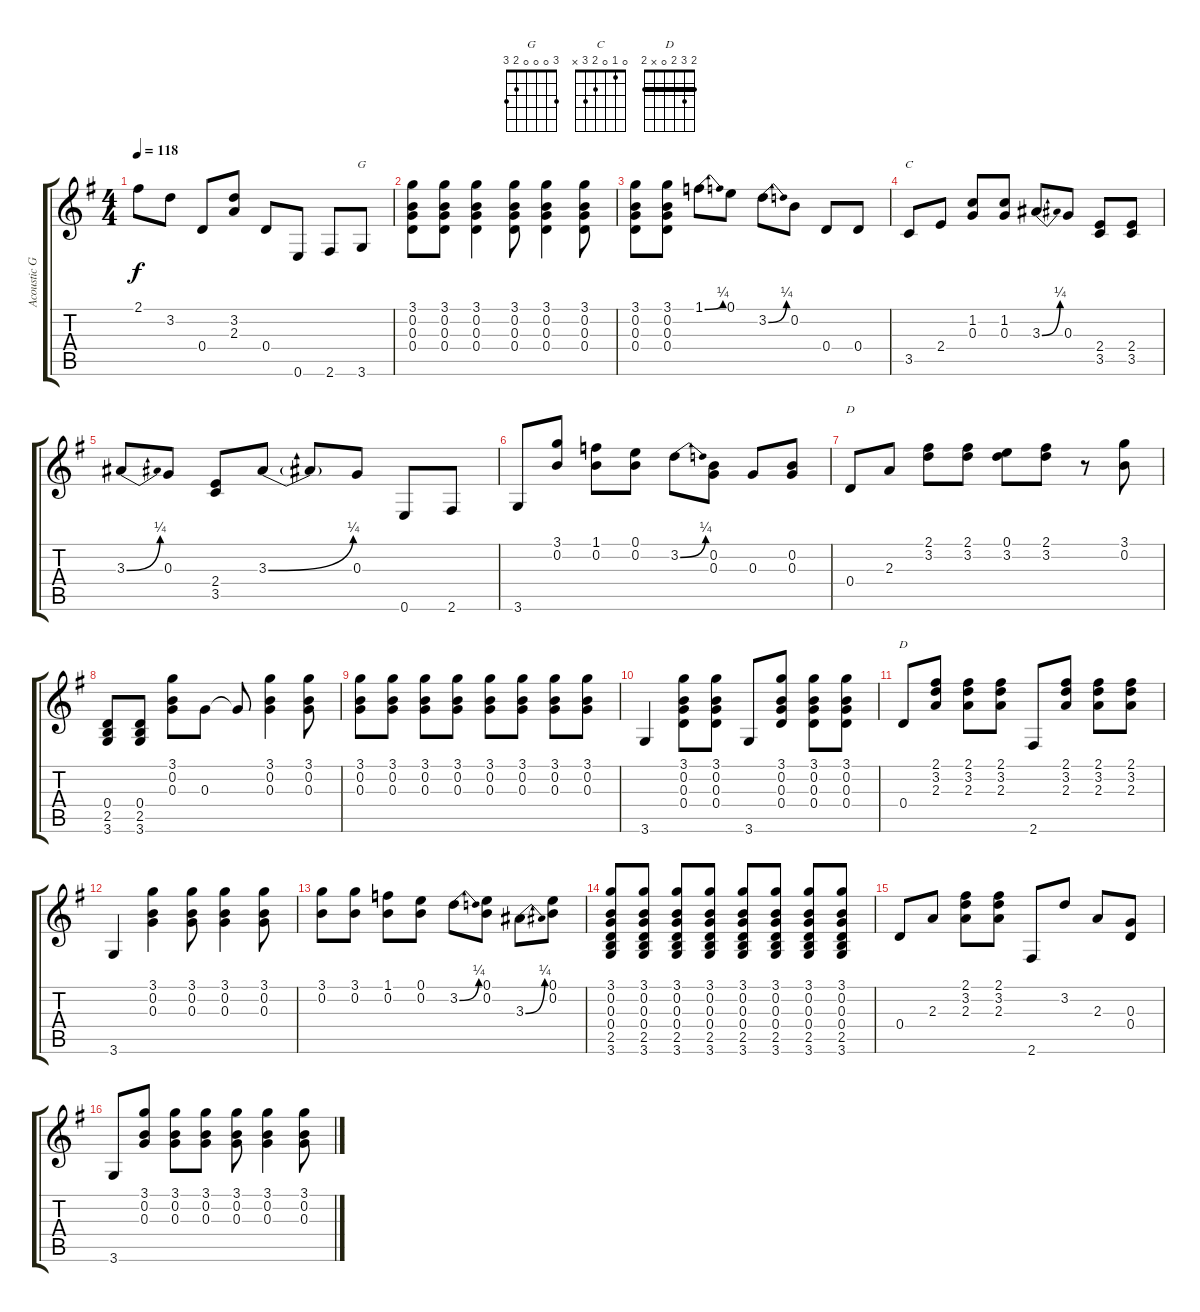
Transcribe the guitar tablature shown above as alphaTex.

\track ("Acoustic Guitar" "Acoustic G") {instrument acousticguitarsteel}
\staff {score tabs}
\tuning (E4 B3 G3 D3 A2 E2) {hide}
\chord ("G" 3 0 0 0 2 3)
\chord ("C" 0 1 0 2 3 x)
\chord ("D" 2 3 2 0 x x)
\chord ("D" 2 3 2 0 x 2) {barre 2}
\ts (4 4)
\tempo 118
\clef g2
\ks g
2.1.8{dy f} 3.2.8 0.4.8 (3.2 2.3).8 0.4.8 0.6.8 2.6.8 3.6.8{ch "G"} |
(3.1 0.2 0.3 0.4).8 (3.1 0.2 0.3 0.4).8 (3.1 0.2 0.3 0.4).4 (3.1 0.2 0.3 0.4).8 (3.1 0.2 0.3 0.4).4 (3.1 0.2 0.3 0.4).8 |
(3.1 0.2 0.3 0.4).8 (3.1 0.2 0.3 0.4).8 1.1{be (bend 0 0 60 1)}.8 0.1.8 3.2{be (bend 0 0 60 1)}.8 0.2.8 0.4.8 0.4.8 |
3.5.8{ch "C"} 2.4.8 (1.2 0.3).8 (1.2 0.3).8 3.3{be (bend 0 0 60 1)}.8 0.3.8 (2.4 3.5).8 (2.4 3.5).8 |
3.3{be (bend 0 0 60 1)}.8 0.3.8 (2.4 3.5).8 3.3{be (bend 0 0 60 1)}.8 3.3{t}.8 0.3.8 0.6.8 2.6.8 |
3.6.8 (3.1 0.2).8 (1.1 0.2).8 (0.1 0.2).8 3.2{be (bend 0 0 60 1)}.8 (0.2 0.3).8 0.3.8 (0.2 0.3).8 |
0.4.8{ch "D"} 2.3.8 (2.1 3.2).8 (2.1 3.2).8 (0.1 3.2).8 (2.1 3.2).8 r.8 (3.1 0.2).8 |
(0.4 2.5 3.6).8 (0.4 2.5 3.6).8 (3.1 0.2 0.3).8 0.3.8 0.3{t}.8 (3.1 0.2 0.3).4 (3.1 0.2 0.3).8 |
(3.1 0.2 0.3).8 (3.1 0.2 0.3).8 (3.1 0.2 0.3).8 (3.1 0.2 0.3).8 (3.1 0.2 0.3).8 (3.1 0.2 0.3).8 (3.1 0.2 0.3).8 (3.1 0.2 0.3).8 |
3.6.4 (3.1 0.2 0.3 0.4).8 (3.1 0.2 0.3 0.4).8 3.6.8 (3.1 0.2 0.3 0.4).8 (3.1 0.2 0.3 0.4).8 (3.1 0.2 0.3 0.4).8 |
0.4.8{ch "D"} (2.1 3.2 2.3).8 (2.1 3.2 2.3).8 (2.1 3.2 2.3).8 2.6.8 (2.1 3.2 2.3).8 (2.1 3.2 2.3).8 (2.1 3.2 2.3).8 |
3.6.4 (3.1 0.2 0.3).4 (3.1 0.2 0.3).8 (3.1 0.2 0.3).4 (3.1 0.2 0.3).8 |
(3.1 0.2).8 (3.1 0.2).8 (1.1 0.2).8 (0.1 0.2).8 3.2{be (bend 0 0 60 1)}.8 (0.1 0.2).8 3.3{be (bend 0 0 60 1)}.8 (0.1 0.2).8 |
(3.1 0.2 0.3 0.4 2.5 3.6).8 (3.1 0.2 0.3 0.4 2.5 3.6).8 (3.1 0.2 0.3 0.4 2.5 3.6).8 (3.1 0.2 0.3 0.4 2.5 3.6).8 (3.1 0.2 0.3 0.4 2.5 3.6).8 (3.1 0.2 0.3 0.4 2.5 3.6).8 (3.1 0.2 0.3 0.4 2.5 3.6).8 (3.1 0.2 0.3 0.4 2.5 3.6).8 |
0.4.8 2.3.8 (2.1 3.2 2.3).8 (2.1 3.2 2.3).8 2.6.8 3.2.8 2.3.8 (0.3 0.4).8 |
3.6.8 (3.1 0.2 0.3).8 (3.1 0.2 0.3).8 (3.1 0.2 0.3).8 (3.1 0.2 0.3).8 (3.1 0.2 0.3).4 (3.1 0.2 0.3).8
